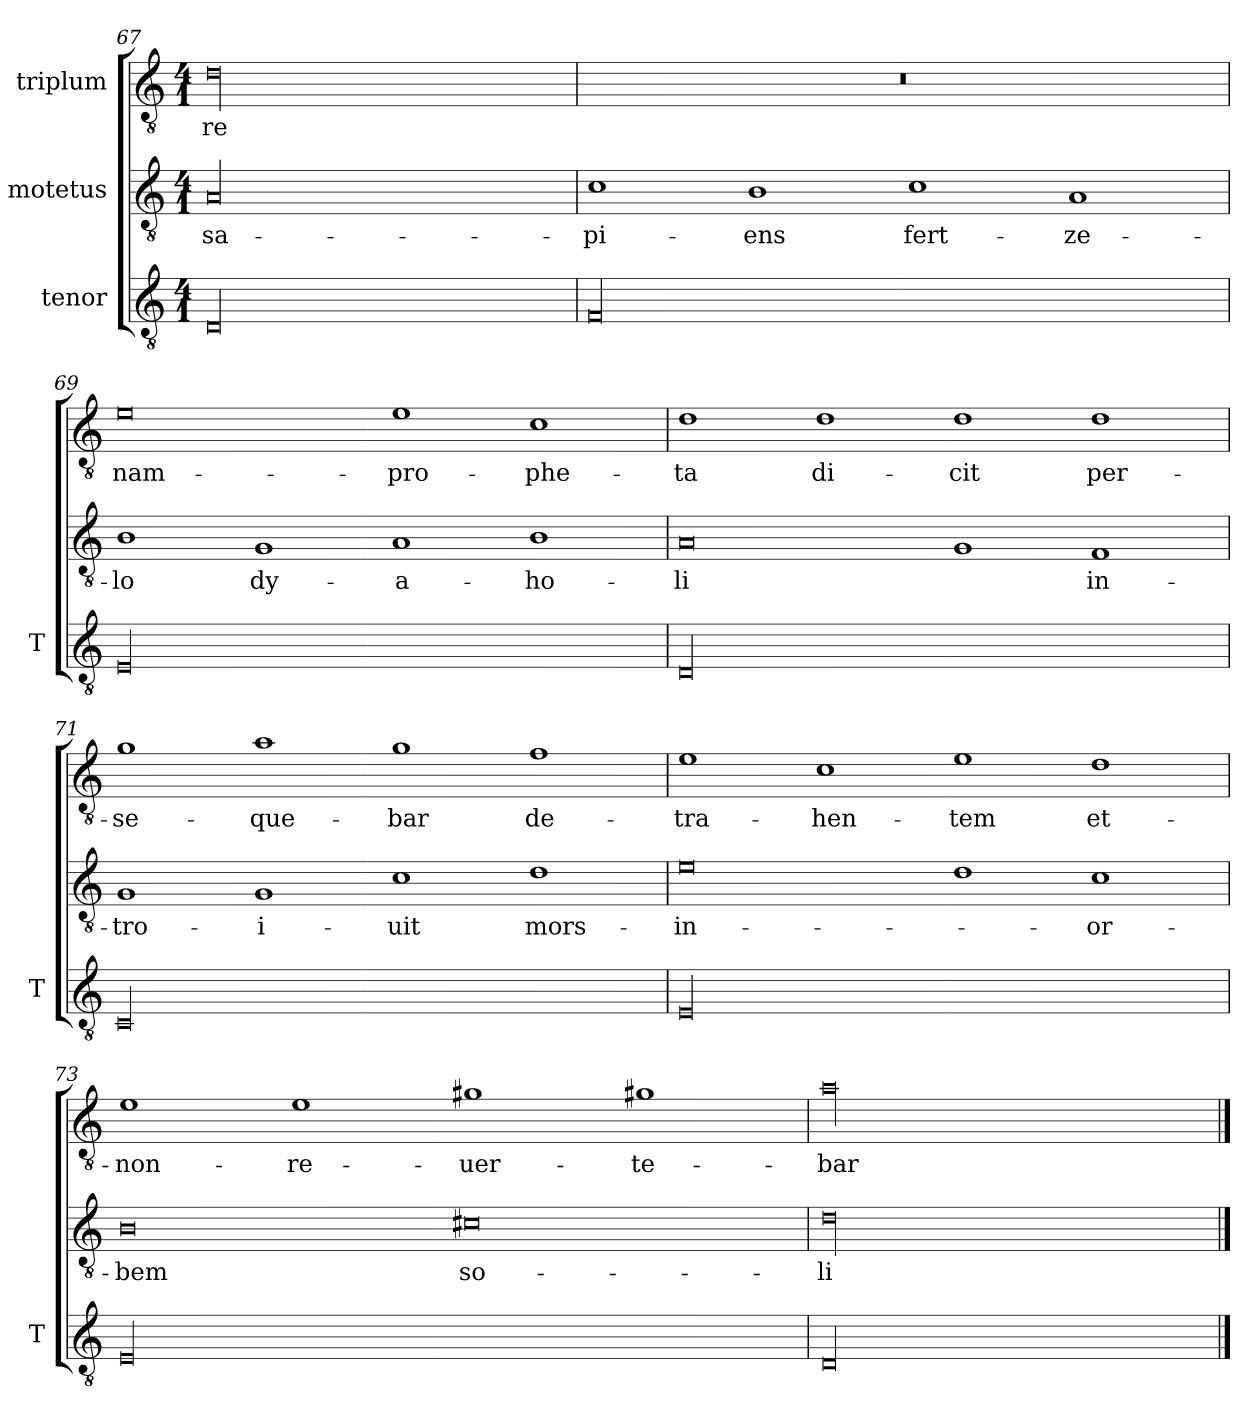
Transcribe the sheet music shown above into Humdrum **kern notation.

**kern	**kern	**text	**kern	**text
*part3	*part2	*part2	*part1	*part1
*staff3	*staff2	*staff2	*staff1	*staff1
*I"tenor	*I"motetus	*	*I"triplum	*
*I'T	*	*	*	*
*clefGv2	*clefGv2	*	*clefGv2	*
*k[]	*k[]	*	*k[]	*
*C:	*C:	*	*C:	*
*M4/1	*M4/1	*	*M4/1	*
=67	=67	=67	=67	=67
00D/	00A/	sa-	00d\	-re
=68	=68	=68	=68	=68
00F/	1c\	-pi-	00r	.
.	1B\	-ens	.	.
.	1c\	fert-	.	.
.	1A/	ze-	.	.
!!LO:PB:g=z
=69	=69	=69	=69	=69
00E/	1B\	-lo	0e\	nam-
.	1G/	dy-	.	.
.	1A/	-a-	1e\	pro-
.	1B\	-ho-	1c\	-phe-
=70	=70	=70	=70	=70
00D/	0A/	-li	1d\	-ta
.	.	.	1d\	di-
.	1G/	.	1d\	-cit
.	1F/	in-	1d\	per-
=71	=71	=71	=71	=71
00C/	1G/	-tro-	1g\	-se-
.	1G/	-i-	1a\	-que-
.	1c\	-uit	1g\	-bar
.	1d\	mors-	1f\	de-
=72	=72	=72	=72	=72
00E/	0e\	in-	1e\	-tra-
.	.	.	1c\	-hen-
.	1d\	.	1e\	-tem
.	1c\	or-	1d\	et-
=73	=73	=73	=73	=73
00E/	0B\	-bem	1e\	non-
.	.	.	1e\	re-
.	0c#X\	so-	1g#X\	-uer-
.	.	.	1g#Xi\	-te-
=74	=74	=74	=74	=74
00D/	00d\	-li	00a\	-bar
==	==	==	==	==
*-	*-	*-	*-	*-
